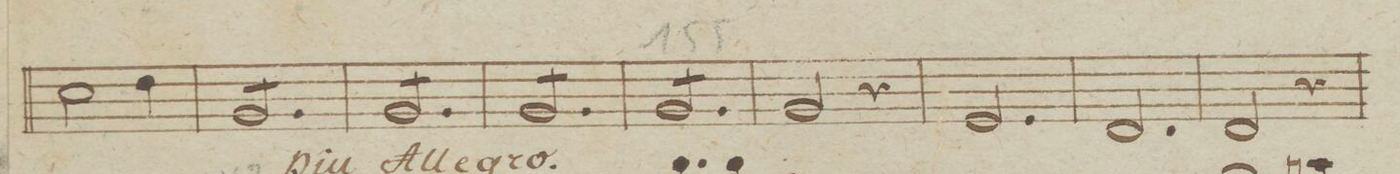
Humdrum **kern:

**kern	**dynam
*I"Fagotto Primo.	*
*clefF4	*
*k[b-e-]	*
*met(c)	*
*M3/4	*
2E-\	.
4F\	.
=152	=152
*tremolo	*
8BB-/L	.
8BB-/	.
8BB-/	.
8BB-/	.
8BB-/	.
8BB-/J	.
=153	=153
8BB-/L	.
8BB-/	.
8BB-/	.
8BB-/	.
8BB-/	.
8BB-/J	.
=154	=154
8BB-/L	.
8BB-/	.
8BB-/	.
8BB-/	.
8BB-/	.
8BB-/J	.
=155	=155
8BB-/L	.
8BB-/	.
8BB-/	.
8BB-/	.
8BB-/	.
8BB-/J	.
*Xtremolo	*
=156	=156
2BB-/	.
4r	.
=157	=157
2.GG/	.
=158	=158
2.FF/	.
=159	=159
2FF/	.
4r	.
=160	=160
*-	*-
